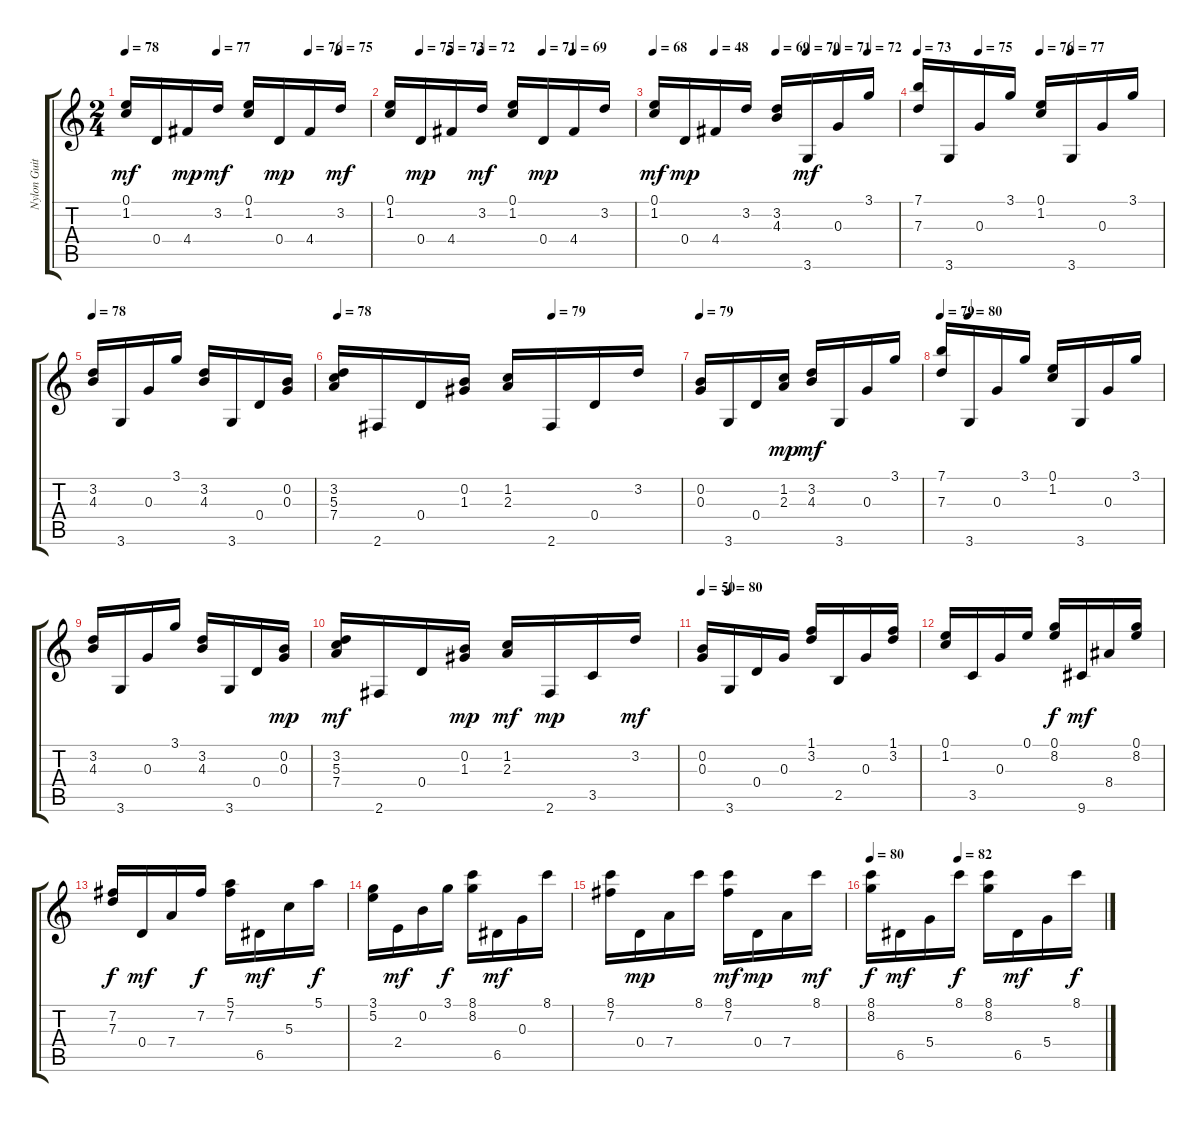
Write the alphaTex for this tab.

\track ("Nylon Guitar" "Nylon Guit") {instrument acousticguitarnylon}
\staff {score tabs}
\tuning (E4 B3 G3 D3 A2 E2) {hide}
\ts (2 4)
\tempo 78
\tempo (77 0.375)
\tempo (76 0.75)
\tempo (75 0.875)
\clef g2
\ks c
(0.1 1.2).16{dy mf} 0.4.16 4.4.16{dy mp} 3.2.16{dy mf} (0.1 1.2).16 0.4.16{dy mp} 4.4.16 3.2.16{dy mf} |
\tempo (75 0.125)
\tempo (73 0.25)
\tempo (72 0.375)
\tempo (71 0.625)
\tempo (69 0.75)
(0.1 1.2).16 0.4.16{dy mp} 4.4.16 3.2.16{dy mf} (0.1 1.2).16 0.4.16{dy mp} 4.4.16 3.2.16 |
\tempo 68
\tempo (48 0.25)
\tempo (69 0.5)
\tempo (70 0.625)
\tempo (71 0.75)
\tempo (72 0.875)
(0.1 1.2).16{dy mf} 0.4.16{dy mp} 4.4.16 3.2.16 (3.2 4.3).16 3.6.16{dy mf} 0.3.16 3.1.16 |
\tempo 73
\tempo (75 0.25)
\tempo (76 0.5)
\tempo (77 0.625)
(7.1 7.3).16 3.6.16 0.3.16 3.1.16 (0.1 1.2).16 3.6.16 0.3.16 3.1.16 |
\tempo 78
(3.2 4.3).16 3.6.16 0.3.16 3.1.16 (3.2 4.3).16 3.6.16 0.4.16 (0.2 0.3).16 |
\tempo 78
\tempo (79 0.625)
(3.2 5.3 7.4).16 2.6.16 0.4.16 (0.2 1.3).16 (1.2 2.3).16 2.6.16 0.4.16 3.2.16 |
\tempo 79
(0.2 0.3).16 3.6.16 0.4.16 (1.2 2.3).16{dy mp} (3.2 4.3).16{dy mf} 3.6.16 0.3.16 3.1.16 |
\tempo 79
\tempo (80 0.125)
(7.1 7.3).16 3.6.16 0.3.16 3.1.16 (0.1 1.2).16 3.6.16 0.3.16 3.1.16 |
(3.2 4.3).16 3.6.16 0.3.16 3.1.16 (3.2 4.3).16 3.6.16 0.4.16 (0.2 0.3).16{dy mp} |
(3.2 5.3 7.4).16{dy mf} 2.6.16 0.4.16 (0.2 1.3).16{dy mp} (1.2 2.3).16{dy mf} 2.6.16{dy mp} 3.5.16 3.2.16{dy mf} |
\tempo 50
\tempo (80 0.125)
(0.2 0.3).16 3.6.16 0.4.16 0.3.16 (1.1 3.2).16 2.5.16 0.3.16 (1.1 3.2).16 |
(0.1 1.2).16 3.5.16 0.3.16 0.1.16 (0.1 8.2).16{dy f} 9.6.16{dy mf} 8.4.16 (0.1 8.2).16 |
(7.2 7.3).16{dy f} 0.4.16{dy mf} 7.4.16 7.2.16{dy f} (5.1 7.2).16 6.5.16{dy mf} 5.3.16 5.1.16{dy f} |
(3.1 5.2).16 2.4.16{dy mf} 0.2.16 3.1.16{dy f} (8.1 8.2).16 6.5.16{dy mf} 0.3.16 8.1.16 |
(8.1 7.2).16 0.4.16{dy mp} 7.4.16 8.1.16 (8.1 7.2).16{dy mf} 0.4.16{dy mp} 7.4.16 8.1.16{dy mf} |
\tempo 80
\tempo (82 0.375)
(8.1 8.2).16{dy f} 6.5.16{dy mf} 5.4.16 8.1.16{dy f} (8.1 8.2).16 6.5.16{dy mf} 5.4.16 8.1.16{dy f}
